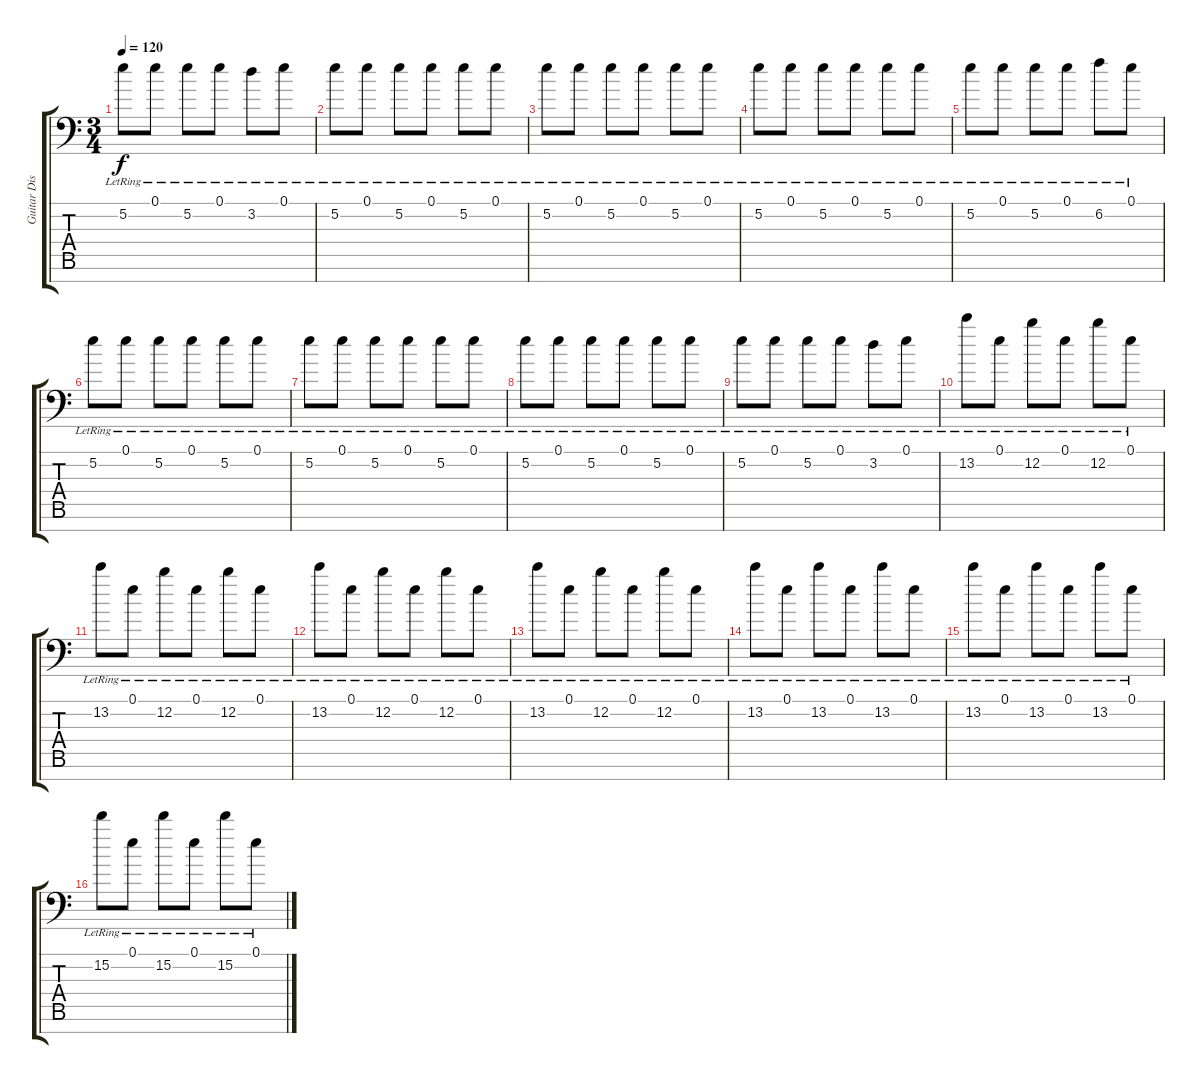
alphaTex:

\track ("Guitar Dist Add R" "Guitar Dis") {instrument distortionguitar}
\staff {score tabs}
\tuning (E4 B3 G3 D3 A2 E2 A1) {hide}
\ts (3 4)
\tempo 120
\clef f4
\ks c
5.2{lr}.8{dy f} 0.1{lr}.8 5.2{lr}.8 0.1{lr}.8 3.2{lr}.8 0.1{lr}.8 |
5.2{lr}.8 0.1{lr}.8 5.2{lr}.8 0.1{lr}.8 5.2{lr}.8 0.1{lr}.8 |
5.2{lr}.8 0.1{lr}.8 5.2{lr}.8 0.1{lr}.8 5.2{lr}.8 0.1{lr}.8 |
5.2{lr}.8 0.1{lr}.8 5.2{lr}.8 0.1{lr}.8 5.2{lr}.8 0.1{lr}.8 |
5.2{lr}.8 0.1{lr}.8 5.2{lr}.8 0.1{lr}.8 6.2{lr}.8 0.1{lr}.8 |
5.2{lr}.8 0.1{lr}.8 5.2{lr}.8 0.1{lr}.8 5.2{lr}.8 0.1{lr}.8 |
5.2{lr}.8 0.1{lr}.8 5.2{lr}.8 0.1{lr}.8 5.2{lr}.8 0.1{lr}.8 |
5.2{lr}.8 0.1{lr}.8 5.2{lr}.8 0.1{lr}.8 5.2{lr}.8 0.1{lr}.8 |
5.2{lr}.8 0.1{lr}.8 5.2{lr}.8 0.1{lr}.8 3.2{lr}.8 0.1{lr}.8 |
13.2{lr}.8 0.1{lr}.8 12.2{lr}.8 0.1{lr}.8 12.2{lr}.8 0.1{lr}.8 |
13.2{lr}.8 0.1{lr}.8 12.2{lr}.8 0.1{lr}.8 12.2{lr}.8 0.1{lr}.8 |
13.2{lr}.8 0.1{lr}.8 12.2{lr}.8 0.1{lr}.8 12.2{lr}.8 0.1{lr}.8 |
13.2{lr}.8 0.1{lr}.8 12.2{lr}.8 0.1{lr}.8 12.2{lr}.8 0.1{lr}.8 |
13.2{lr}.8 0.1{lr}.8 13.2{lr}.8 0.1{lr}.8 13.2{lr}.8 0.1{lr}.8 |
13.2{lr}.8 0.1{lr}.8 13.2{lr}.8 0.1{lr}.8 13.2{lr}.8 0.1{lr}.8 |
15.2{lr}.8 0.1{lr}.8 15.2{lr}.8 0.1{lr}.8 15.2{lr}.8 0.1{lr}.8
